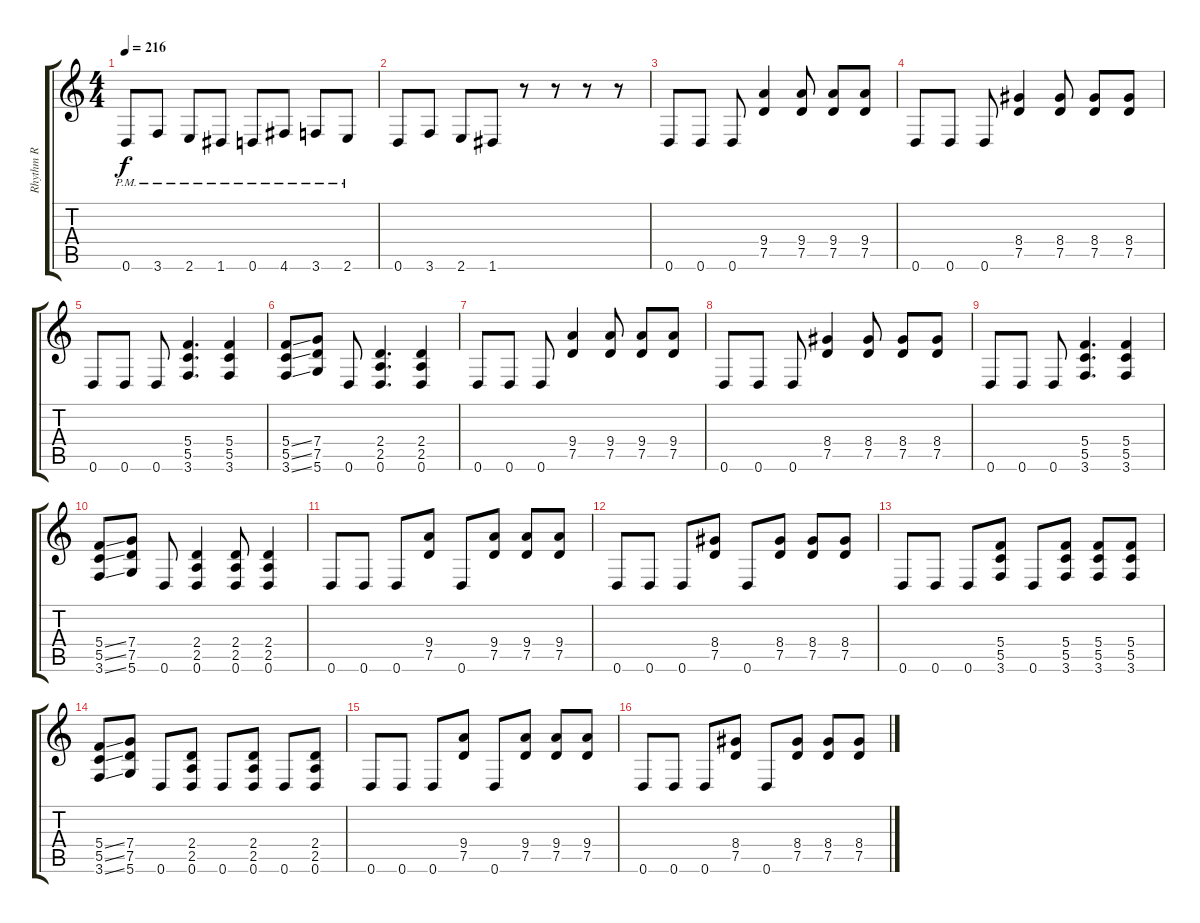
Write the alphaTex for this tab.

\track ("Rhythm R" "Rhythm R") {instrument distortionguitar}
\staff {score tabs}
\tuning (D4 A3 F3 C3 G2 D2) {hide}
\ts (4 4)
\tempo 216
\clef g2
\ks c
0.6{pm}.8{dy f} 3.6{pm}.8 2.6{pm}.8 1.6{pm}.8 0.6{pm}.8 4.6{pm}.8 3.6{pm}.8 2.6{pm}.8 |
0.6.8 3.6.8 2.6.8 1.6.8 r.8 r.8 r.8 r.8 |
0.6.8 0.6.8 0.6.8 (9.4 7.5).4 (9.4 7.5).8 (9.4 7.5).8 (9.4 7.5).8 |
0.6.8 0.6.8 0.6.8 (8.4 7.5).4 (8.4 7.5).8 (8.4 7.5).8 (8.4 7.5).8 |
0.6.8 0.6.8 0.6.8 (5.4 5.5 3.6).4{d} (5.4 5.5 3.6).4 |
(5.4{ss} 5.5{ss} 3.6{ss}).8 (7.4 7.5 5.6).8 0.6.8 (2.4 2.5 0.6).4{d} (2.4 2.5 0.6).4 |
0.6.8 0.6.8 0.6.8 (9.4 7.5).4 (9.4 7.5).8 (9.4 7.5).8 (9.4 7.5).8 |
0.6.8 0.6.8 0.6.8 (8.4 7.5).4 (8.4 7.5).8 (8.4 7.5).8 (8.4 7.5).8 |
0.6.8 0.6.8 0.6.8 (5.4 5.5 3.6).4{d} (5.4 5.5 3.6).4 |
(5.4{ss} 5.5{ss} 3.6{ss}).8 (7.4 7.5 5.6).8 0.6.8 (2.4 2.5 0.6).4 (2.4 2.5 0.6).8 (2.4 2.5 0.6).4 |
0.6.8 0.6.8 0.6.8 (9.4 7.5).8 0.6.8 (9.4 7.5).8 (9.4 7.5).8 (9.4 7.5).8 |
0.6.8 0.6.8 0.6.8 (8.4 7.5).8 0.6.8 (8.4 7.5).8 (8.4 7.5).8 (8.4 7.5).8 |
0.6.8 0.6.8 0.6.8 (5.4 5.5 3.6).8 0.6.8 (5.4 5.5 3.6).8 (5.4 5.5 3.6).8 (5.4 5.5 3.6).8 |
(5.4{ss} 5.5{ss} 3.6{ss}).8 (7.4 7.5 5.6).8 0.6.8 (2.4 2.5 0.6).8 0.6.8 (2.4 2.5 0.6).8 0.6.8 (2.4 2.5 0.6).8 |
0.6.8 0.6.8 0.6.8 (9.4 7.5).8 0.6.8 (9.4 7.5).8 (9.4 7.5).8 (9.4 7.5).8 |
0.6.8 0.6.8 0.6.8 (8.4 7.5).8 0.6.8 (8.4 7.5).8 (8.4 7.5).8 (8.4 7.5).8
